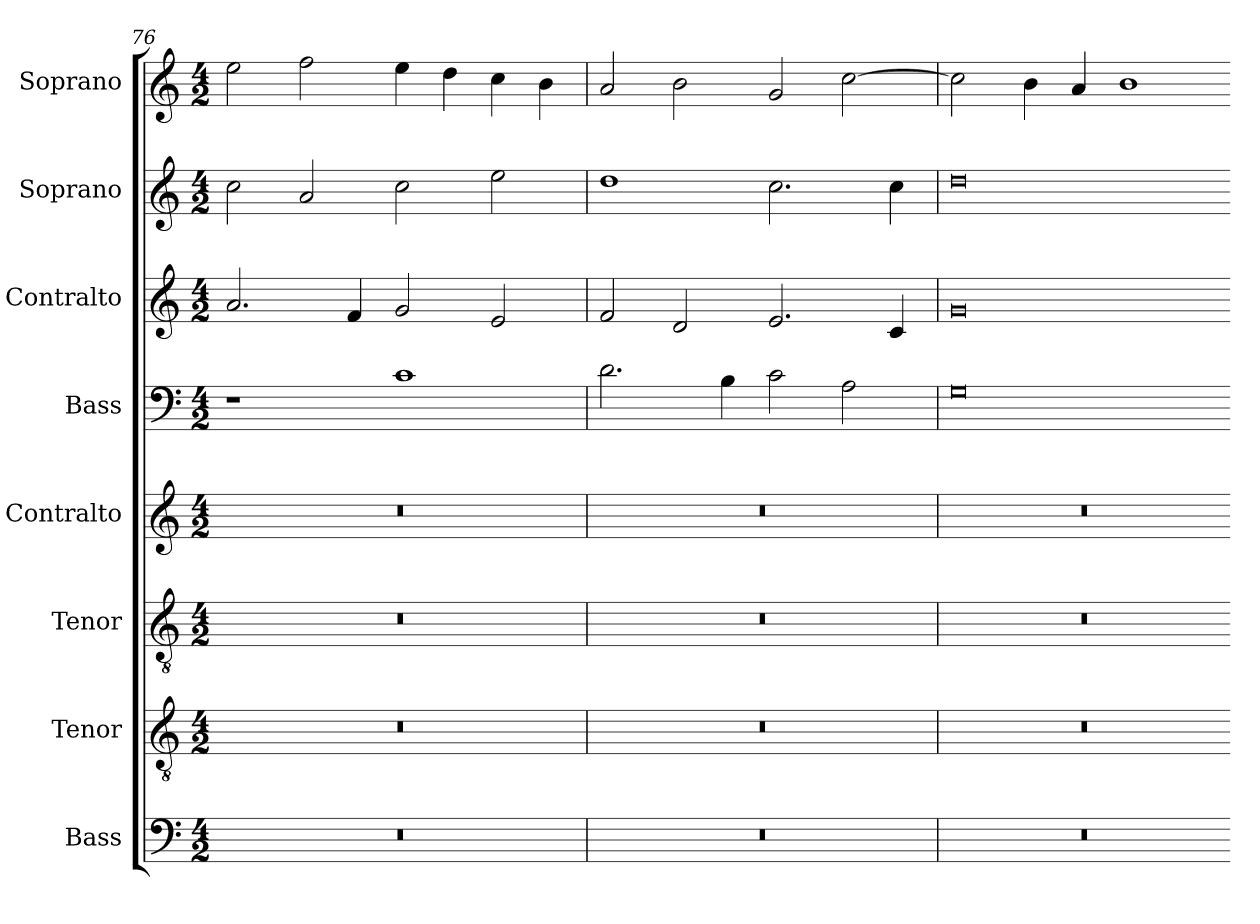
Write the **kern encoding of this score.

**kern	**kern	**kern	**kern	**kern	**kern	**kern	**kern
*part8	*part7	*part6	*part5	*part4	*part3	*part2	*part1
*staff8	*staff7	*staff6	*staff5	*staff4	*staff3	*staff2	*staff1
*I"Bass	*I"Tenor	*I"Tenor	*I"Contralto	*I"Bass	*I"Contralto	*I"Soprano	*I"Soprano
*I'B	*I'T	*I'T	*I'A	*I'B	*I'A	*I'S	*I'S
*clefF4	*clefGv2	*clefGv2	*clefG2	*clefF4	*clefG2	*clefG2	*clefG2
*k[]	*k[]	*k[]	*k[]	*k[]	*k[]	*k[]	*k[]
*G:mix	*G:mix	*G:mix	*G:mix	*G:mix	*G:mix	*G:mix	*G:mix
*M4/2	*M4/2	*M4/2	*M4/2	*M4/2	*M4/2	*M4/2	*M4/2
=76	=76	=76	=76	=76	=76	=76	=76
0r	0r	0r	0r	1r	2.a	2cc	2ee
.	.	.	.	.	.	2a	2ff
.	.	.	.	.	4f	.	.
.	.	.	.	1c	2g	2cc	4ee
.	.	.	.	.	.	.	4dd
.	.	.	.	.	2e	2ee	4cc
.	.	.	.	.	.	.	4b
=77	=77	=77	=77	=77	=77	=77	=77
0r	0r	0r	0r	2.d	2f	1dd	2a
.	.	.	.	.	2d	.	2b
.	.	.	.	4B	.	.	.
.	.	.	.	2c	2.e	2.cc	2g
.	.	.	.	2A	.	.	[2cc
.	.	.	.	.	4c	4cc	.
=78	=78	=78	=78	=78	=78	=78	=78
0r	0r	0r	0r	0G	0g	0dd	2cc]
.	.	.	.	.	.	.	4b
.	.	.	.	.	.	.	4a
.	.	.	.	.	.	.	1b
=-	=-	=-	=-	=-	=-	=-	=-
*-	*-	*-	*-	*-	*-	*-	*-
